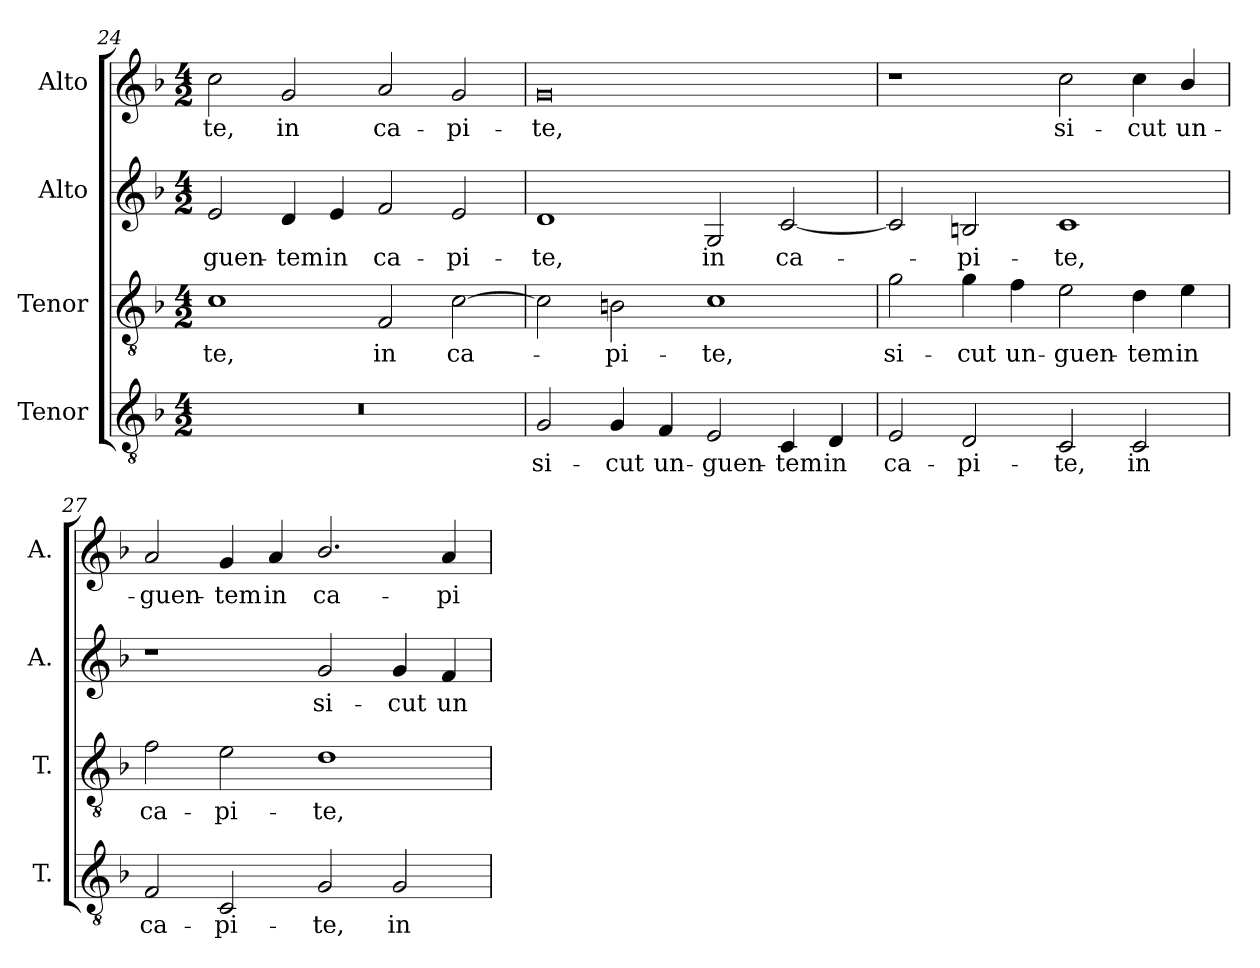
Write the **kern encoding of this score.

**kern	**text	**kern	**text	**kern	**text	**kern	**text
*part4	*part4	*part3	*part3	*part2	*part2	*part1	*part1
*staff4	*staff4	*staff3	*staff3	*staff2	*staff2	*staff1	*staff1
*I"Tenor	*	*I"Tenor	*	*I"Alto	*	*I"Alto	*
*I'T.	*	*I'T.	*	*I'A.	*	*I'A.	*
*clefGv2	*	*clefGv2	*	*clefG2	*	*clefG2	*
*ITrd7c12	*	*ITrd7c12	*	*	*	*	*
*k[b-]	*	*k[b-]	*	*k[b-]	*	*k[b-]	*
*F:	*	*F:	*	*F:	*	*F:	*
*M4/2	*	*M4/2	*	*M4/2	*	*M4/2	*
=24	=24	=24	=24	=24	=24	=24	=24
!LO:N:vis=1	!	!	!	!	!	!	!
!	!	!	!LO:LY:b:color=#000000	!	!	!	!
!	!	!	!	!	!LO:LY:b:color=#000000	!	!
!	!	!	!	!	!	!	!LO:LY:b:color=#000000
0r	.	1Ci	-te,	2ei/	-guen-	2cci\	-te,
!	!	!	!	!	!LO:LY:b:color=#000000	!	!
!	!	!	!	!	!	!	!LO:LY:b:color=#000000
.	.	.	.	4di/	-tem	2gi/	in
!	!	!	!	!	!LO:LY:b:color=#000000	!	!
.	.	.	.	4ei/	in	.	.
!	!	!	!LO:LY:b:color=#000000	!	!	!	!
!	!	!	!	!	!LO:LY:b:color=#000000	!	!
!	!	!	!	!	!	!	!LO:LY:b:color=#000000
.	.	2FFi/	in	2fi/	ca-	2ai/	ca-
!	!	!	!LO:LY:b:color=#000000	!	!	!	!
!	!	!	!	!	!LO:LY:b:color=#000000	!	!
!	!	!	!	!	!	!	!LO:LY:b:color=#000000
.	.	[2Ci\	ca-	2ei/	-pi-	2gi/	-pi-
=25	=25	=25	=25	=25	=25	=25	=25
!	!LO:LY:b:color=#000000	!	!	!	!	!	!
!	!	!	!	!	!LO:LY:b:color=#000000	!	!
!	!	!	!	!	!	!	!LO:LY:b:color=#000000
2GGi/	si-	2Ci\]	.	1di	-te,	0gi	-te,
!	!LO:LY:b:color=#000000	!	!	!	!	!	!
!	!	!	!LO:LY:b:color=#000000	!	!	!	!
4GGi/	-cut	2BBni\	-pi-	.	.	.	.
!	!LO:LY:b:color=#000000	!	!	!	!	!	!
4FFi/	un-	.	.	.	.	.	.
!	!LO:LY:b:color=#000000	!	!	!	!	!	!
!	!	!	!LO:LY:b:color=#000000	!	!	!	!
!	!	!	!	!	!LO:LY:b:color=#000000	!	!
2EEi/	-guen-	1Ci	-te,	2Gi/	in	.	.
!	!LO:LY:b:color=#000000	!	!	!	!	!	!
!	!	!	!	!	!LO:LY:b:color=#000000	!	!
4CCi/	-tem	.	.	[2ci/	ca-	.	.
!	!LO:LY:b:color=#000000	!	!	!	!	!	!
4DDi/	in	.	.	.	.	.	.
=26	=26	=26	=26	=26	=26	=26	=26
!	!LO:LY:b:color=#000000	!	!	!	!	!	!
!	!	!	!LO:LY:b:color=#000000	!	!	!	!
2EEi/	ca-	2Gi\	si-	2ci/]	.	1r	.
!	!LO:LY:b:color=#000000	!	!	!	!	!	!
!	!	!	!LO:LY:b:color=#000000	!	!	!	!
!	!	!	!	!	!LO:LY:b:color=#000000	!	!
2DDi/	-pi-	4Gi\	-cut	2Bni/	-pi-	.	.
!	!	!	!LO:LY:b:color=#000000	!	!	!	!
.	.	4Fi\	un-	.	.	.	.
!	!LO:LY:b:color=#000000	!	!	!	!	!	!
!	!	!	!LO:LY:b:color=#000000	!	!	!	!
!	!	!	!	!	!LO:LY:b:color=#000000	!	!
!	!	!	!	!	!	!	!LO:LY:b:color=#000000
2CCi/	-te,	2Ei\	-guen-	1ci	-te,	2cci\	si-
!	!LO:LY:b:color=#000000	!	!	!	!	!	!
!	!	!	!LO:LY:b:color=#000000	!	!	!	!
!	!	!	!	!	!	!	!LO:LY:b:color=#000000
2CCi/	in	4Di\	-tem	.	.	4cci\	-cut
!	!	!	!LO:LY:b:color=#000000	!	!	!	!
!	!	!	!	!	!	!	!LO:LY:b:color=#000000
.	.	4Ei\	in	.	.	4b-i/	un-
!!LO:LB:g=z
=27	=27	=27	=27	=27	=27	=27	=27
!	!LO:LY:b:color=#000000	!	!	!	!	!	!
!	!	!	!LO:LY:b:color=#000000	!	!	!	!
!	!	!	!	!	!	!	!LO:LY:b:color=#000000
2FFi/	ca-	2Fi\	ca-	1r	.	2ai/	-guen-
!	!LO:LY:b:color=#000000	!	!	!	!	!	!
!	!	!	!LO:LY:b:color=#000000	!	!	!	!
!	!	!	!	!	!	!	!LO:LY:b:color=#000000
2CCi/	-pi-	2Ei\	-pi-	.	.	4gi/	-tem
!	!	!	!	!	!	!	!LO:LY:b:color=#000000
.	.	.	.	.	.	4ai/	in
!	!LO:LY:b:color=#000000	!	!	!	!	!	!
!	!	!	!LO:LY:b:color=#000000	!	!	!	!
!	!	!	!	!	!LO:LY:b:color=#000000	!	!
!	!	!	!	!	!	!	!LO:LY:b:color=#000000
2GGi/	-te,	1Di	-te,	2gi/	si-	2.b-i/	ca-
!	!LO:LY:b:color=#000000	!	!	!	!	!	!
!	!	!	!	!	!LO:LY:b:color=#000000	!	!
2GGi/	in	.	.	4gi/	-cut	.	.
!	!	!	!	!	!LO:LY:b:color=#000000	!	!
!	!	!	!	!	!	!	!LO:LY:b:color=#000000
.	.	.	.	4fi/	un-	4ai/	-pi-
=	=	=	=	=	=	=	=
*-	*-	*-	*-	*-	*-	*-	*-
